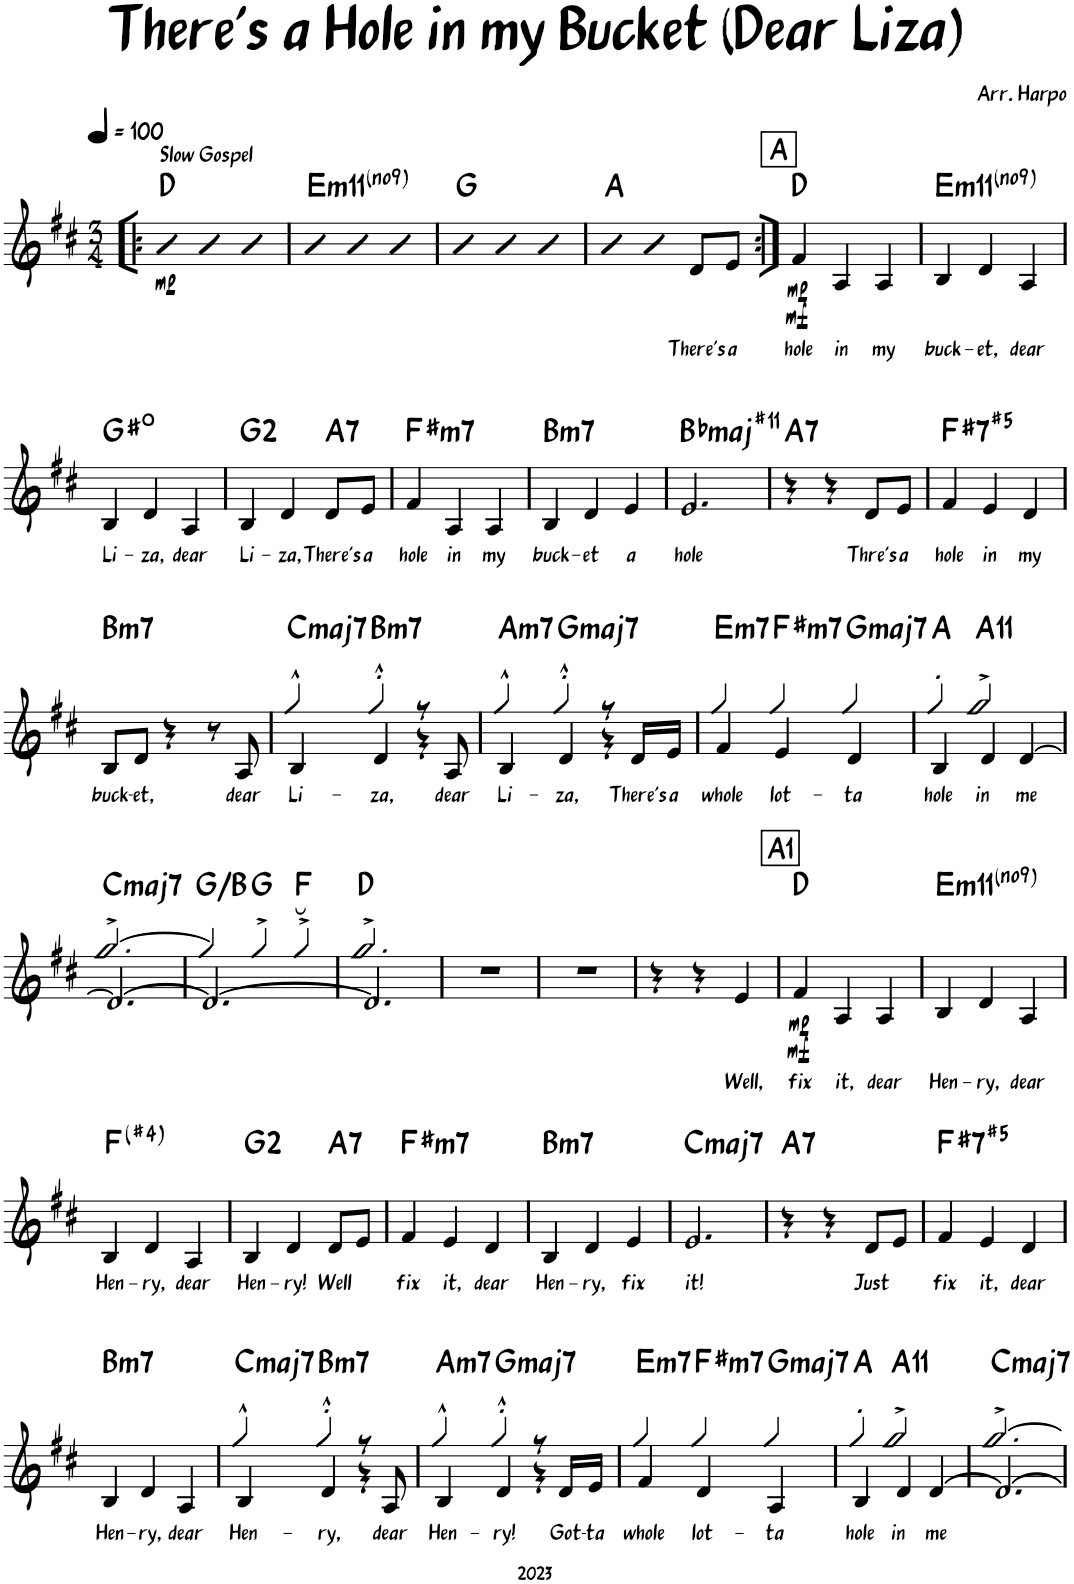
**kern	**text	**dynam	**harte
*part1	*part1	*part1	*part1
*staff1	*staff1	*staff1	*
*I"Piano	*	*	*
*I'Pno.	*	*	*
*clefG2	*	*	*
*k[f#c#]	*	*	*
*M3/4	*	*	*
*MM100	*	*	*
=1!|:	=1!|:	=1!|:	=1!|:
!LO:TX:a:t=Slow Gospel	!	!	!
!	!	!LO:DY:b	!
4b	.	mp	D:maj
4b	.	.	.
4b	.	.	.
=2	=2	=2	=2
!	!	!	!LO:H:kt=m11
4b	.	.	E:min9(*9,11)
4b	.	.	.
4b	.	.	.
=3	=3	=3	=3
4b	.	.	G:maj
4b	.	.	.
4b	.	.	.
=4	=4	=4	=4
4b	.	.	A:maj
4b	.	.	.
!	!LO:LY:b	!	!
8d/L	There's	.	.
!	!LO:LY:b	!	!
8e/J	a	.	.
!!LO:REH:place=s1:a:B:rj:fs=14:t=A
=5:|!	=5:|!	=5:|!	=5:|!
!	!LO:LY:b	!LO:DY:b	!
!	!	!LO:DY:n=1:b	!
4f#/	hole	mp mf	D:maj
!	!LO:LY:b	!	!
4A/	in	.	.
!	!LO:LY:b	!	!
4A/	my	.	.
=6	=6	=6	=6
!	!LO:LY:b	!	!LO:H:kt=m11
4B/	buck-	.	E:min9(*9,11)
!	!LO:LY:b	!	!
4d/	-et,	.	.
!	!LO:LY:b	!	!
4A/	dear	.	.
!!LO:LB:g=z
=7	=7	=7	=7
!	!LO:LY:b	!	!
4B/	Li-	.	G#:dim
!	!LO:LY:b	!	!
4d/	-za,	.	.
!	!LO:LY:b	!	!
4A/	dear	.	.
=8	=8	=8	=8
!	!LO:LY:b	!	!
4B/	Li-	.	G:maj(2)
!	!LO:LY:b	!	!
4d/	-za,	.	.
!	!LO:LY:b	!	!LO:H:kt=7
8d/L	There's	.	A:7
!	!LO:LY:b	!	!
8e/J	a	.	.
=9	=9	=9	=9
!	!LO:LY:b	!	!LO:H:kt=m7
4f#/	hole	.	F#:min7
!	!LO:LY:b	!	!
4A/	in	.	.
!	!LO:LY:b	!	!
4A/	my	.	.
=10	=10	=10	=10
!	!LO:LY:b	!	!LO:H:kt=m7
4B/	buck-	.	B:min7
!	!LO:LY:b	!	!
4d/	-et	.	.
!	!LO:LY:b	!	!
4e/	a	.	.
=11	=11	=11	=11
!	!LO:LY:b	!	!LO:H:kt=maj
2.e/	hole	.	Bb:maj(#11)
=12	=12	=12	=12
!	!	!	!LO:H:kt=7
4r	.	.	A:7
4r	.	.	.
!	!LO:LY:b	!	!
8d/L	Thre's	.	.
!	!LO:LY:b	!	!
8e/J	a	.	.
=13	=13	=13	=13
!	!LO:LY:b	!	!LO:H:kt=7
4f#/	hole	.	F#:(3,#5,b7)
!	!LO:LY:b	!	!
4e/	in	.	.
!	!LO:LY:b	!	!
4d/	my	.	.
!!LO:LB:g=z
=14	=14	=14	=14
!	!LO:LY:b	!	!LO:H:kt=m7
8B/L	buck-	.	B:min7
!	!LO:LY:b	!	!
8d/J	-et,	.	.
4r	.	.	.
8r	.	.	.
!	!LO:LY:b	!	!
8A/	dear	.	.
=15	=15	=15	=15
!	!LO:LY:b	!	!LO:H:kt=maj7
*^	*	*	*
4B/	4B^^/	Li-	.	C:maj7
!	!	!LO:LY:b	!	!LO:H:kt=m7
4d/	4B'^^/	-za,	.	B:min7
8r	4r	.	.	.
!	!	!LO:LY:b	!	!
8A/	.	dear	.	.
=16	=16	=16	=16	=16
!	!	!LO:LY:b	!	!LO:H:kt=m7
4B/	4B^^/	Li-	.	A:min7
!	!	!LO:LY:b	!	!LO:H:kt=maj7
4d/	4B'^^/	-za,	.	G:maj7
8r	4r	.	.	.
!	!	!LO:LY:b	!	!
16d/LL	.	There's	.	.
!	!	!LO:LY:b	!	!
16e/JJ	.	a	.	.
=17	=17	=17	=17	=17
!	!	!LO:LY:b	!	!LO:H:kt=m7
4f#/	4B/	whole	.	E:min7
!	!	!LO:LY:b	!	!LO:H:kt=m7
4e/	4B/	lot-	.	F#:min7
!	!	!LO:LY:b	!	!LO:H:kt=maj7
4d/	4B/	-ta	.	G:maj7
=18	=18	=18	=18	=18
!	!	!LO:LY:b	!	!
4B/	4B'/	hole	.	A:maj
!	!	!LO:LY:b	!	!LO:H:kt=11
4d/	2B^/	in	.	A:9(11)
!	!	!LO:LY:b	!	!
[4d/	.	me	.	.
!!LO:LB:g=z	!!
=19	=19	=19	=19	=19
!	!	!	!	!LO:H:kt=maj7
2.d/_	2.B^/	.	.	C:maj7
=20	=20	=20	=20	=20
2.d/_	4B/	.	.	G:maj/3
.	4B^/	.	.	G:maj
.	4B^/	.	.	F:maj
=21	=21	=21	=21	=21
2.d/]	2.B^/	.	.	D:maj
*v	*v	*	*	*
=22	=22	=22	=22
2.r	.	.	.
=23	=23	=23	=23
2.r	.	.	.
=24	=24	=24	=24
4r	.	.	.
4r	.	.	.
!	!LO:LY:b	!	!
4e/	Well,	.	.
!!LO:REH:place=s1:a:B:rj:fs=14:t=A1
=25	=25	=25	=25
!	!LO:LY:b	!LO:DY:b	!
!	!	!LO:DY:n=1:b	!
4f#/	fix	mp mf	D:maj
!	!LO:LY:b	!	!
4A/	it,	.	.
!	!LO:LY:b	!	!
4A/	dear	.	.
=26	=26	=26	=26
!	!LO:LY:b	!	!LO:H:kt=m11
4B/	Hen-	.	E:min9(*9,11)
!	!LO:LY:b	!	!
4d/	-ry,	.	.
!	!LO:LY:b	!	!
4A/	dear	.	.
!!LO:LB:g=z
=27	=27	=27	=27
!	!LO:LY:b	!	!
4B/	Hen-	.	F:maj(#4)
!	!LO:LY:b	!	!
4d/	-ry,	.	.
!	!LO:LY:b	!	!
4A/	dear	.	.
=28	=28	=28	=28
!	!LO:LY:b	!	!
4B/	Hen-	.	G:maj(2)
!	!LO:LY:b	!	!
4d/	-ry!	.	.
!	!LO:LY:b	!	!LO:H:kt=7
8d/L	Well	.	A:7
8e/J	.	.	.
=29	=29	=29	=29
!	!LO:LY:b	!	!LO:H:kt=m7
4f#/	fix	.	F#:min7
!	!LO:LY:b	!	!
4e/	it,	.	.
!	!LO:LY:b	!	!
4d/	dear	.	.
=30	=30	=30	=30
!	!LO:LY:b	!	!LO:H:kt=m7
4B/	Hen-	.	B:min7
!	!LO:LY:b	!	!
4d/	-ry,	.	.
!	!LO:LY:b	!	!
4e/	fix	.	.
=31	=31	=31	=31
!	!LO:LY:b	!	!LO:H:kt=maj7
2.e/	it!	.	C:maj7
=32	=32	=32	=32
!	!	!	!LO:H:kt=7
4r	.	.	A:7
4r	.	.	.
!	!LO:LY:b	!	!
8d/L	Just	.	.
8e/J	.	.	.
=33	=33	=33	=33
!	!LO:LY:b	!	!LO:H:kt=7
4f#/	fix	.	F#:(3,#5,b7)
!	!LO:LY:b	!	!
4e/	it,	.	.
!	!LO:LY:b	!	!
4d/	dear	.	.
!!LO:LB:g=z
=34	=34	=34	=34
!	!LO:LY:b	!	!LO:H:kt=m7
4B/	Hen-	.	B:min7
!	!LO:LY:b	!	!
4d/	-ry,	.	.
!	!LO:LY:b	!	!
4A/	dear	.	.
=35	=35	=35	=35
!	!LO:LY:b	!	!LO:H:kt=maj7
*^	*	*	*
4B/	4B^^/	Hen-	.	C:maj7
!	!	!LO:LY:b	!	!LO:H:kt=m7
4d/	4B'^^/	-ry,	.	B:min7
8r	4r	.	.	.
!	!	!LO:LY:b	!	!
8A/	.	dear	.	.
=36	=36	=36	=36	=36
!	!	!LO:LY:b	!	!LO:H:kt=m7
4B/	4B^^/	Hen-	.	A:min7
!	!	!LO:LY:b	!	!LO:H:kt=maj7
4d/	4B'^^/	-ry!	.	G:maj7
8r	4r	.	.	.
!	!	!LO:LY:b	!	!
16d/LL	.	Got-	.	.
!	!	!LO:LY:b	!	!
16e/JJ	.	-ta	.	.
=37	=37	=37	=37	=37
!	!	!LO:LY:b	!	!LO:H:kt=m7
4f#/	4B/	whole	.	E:min7
!	!	!LO:LY:b	!	!LO:H:kt=m7
4d/	4B/	lot-	.	F#:min7
!	!	!LO:LY:b	!	!LO:H:kt=maj7
4A/	4B/	-ta	.	G:maj7
=38	=38	=38	=38	=38
!	!	!LO:LY:b	!	!
4B/	4B'/	hole	.	A:maj
!	!	!LO:LY:b	!	!LO:H:kt=11
4d/	2B^/	in	.	A:9(11)
!	!	!LO:LY:b	!	!
[4d/	.	me	.	.
=39	=39	=39	=39	=39
!	!	!	!	!LO:H:kt=maj7
2.d/_	2.B^/	.	.	C:maj7
*v	*v	*	*	*
=	=	=	=
*-	*-	*-	*-
